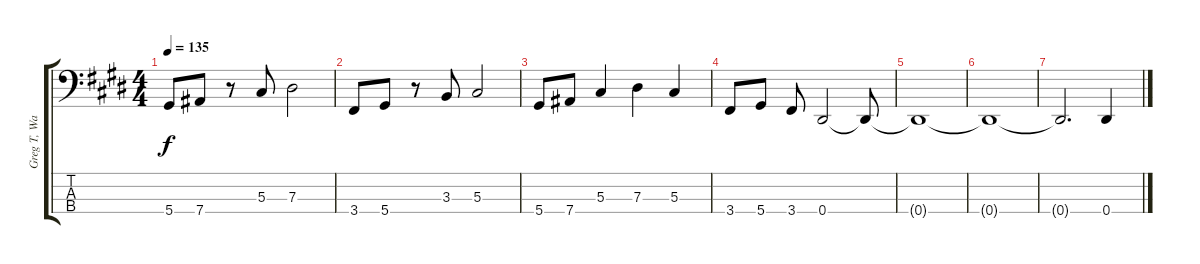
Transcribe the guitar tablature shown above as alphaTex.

\track ("Greg T, Walker Bass" "Greg T, Wa") {instrument electricbassfinger}
\staff {score tabs}
\tuning (Gb2 Db2 Ab1 Eb1) {hide}
\ts (4 4)
\tempo 135
\clef f4
\ks e
5.4.8{dy f} 7.4.8 r.8 5.3.8 7.3.2 |
3.4.8 5.4.8 r.8 3.3.8 5.3.2 |
5.4.8 7.4.8 5.3.4 7.3.4 5.3.4 |
3.4.8 5.4.8 3.4.8 0.4.2 0.4{t}.8 |
0.4{t}.1 |
0.4{t}.1 |
0.4{t}.2{d} 0.4.4
